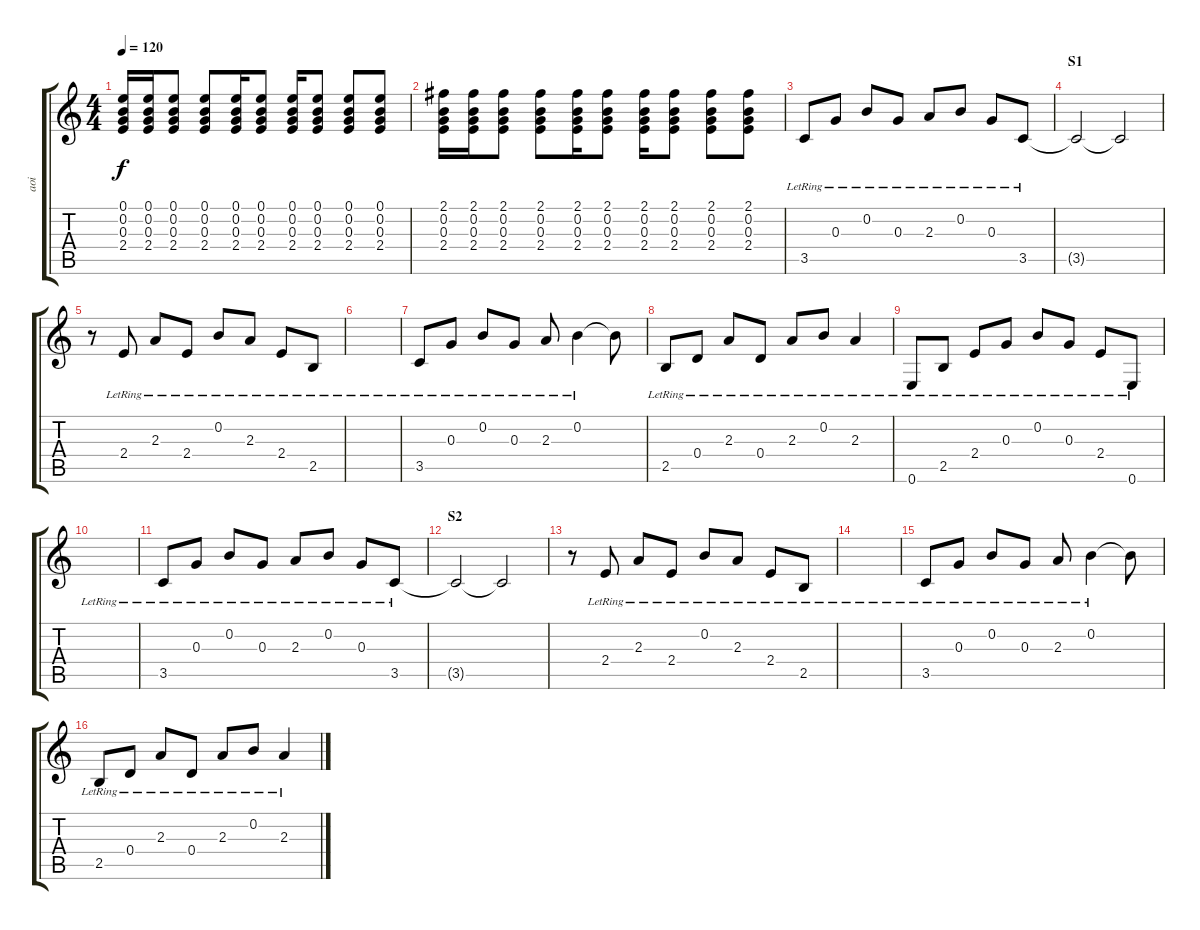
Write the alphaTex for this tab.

\track ("aoi " "aoi ") {instrument acousticguitarsteel}
\staff {score tabs}
\tuning (E4 B3 G3 D3 A2 E2) {hide}
\ts (4 4)
\tempo 120
\clef g2
\ks c
(0.1 0.2 0.3 2.4).16{dy f} (0.1 0.2 0.3 2.4).16 (0.1 0.2 0.3 2.4).8 (0.1 0.2 0.3 2.4).8 (0.1 0.2 0.3 2.4).16 (0.1 0.2 0.3 2.4).8 (0.1 0.2 0.3 2.4).16 (0.1 0.2 0.3 2.4).8 (0.1 0.2 0.3 2.4).8 (0.1 0.2 0.3 2.4).8 |
(2.1 0.2 0.3 2.4).16 (2.1 0.2 0.3 2.4).16 (2.1 0.2 0.3 2.4).8 (2.1 0.2 0.3 2.4).8 (2.1 0.2 0.3 2.4).16 (2.1 0.2 0.3 2.4).8 (2.1 0.2 0.3 2.4).16 (2.1 0.2 0.3 2.4).8 (2.1 0.2 0.3 2.4).8 (2.1 0.2 0.3 2.4).8 |
3.5{lr}.8 0.3{lr}.8 0.2{lr}.8 0.3{lr}.8 2.3{lr}.8 0.2{lr}.8 0.3{lr}.8 3.5{lr}.8 |
\section ("" "S1")
3.5{t}.2 3.5{t}.2 |
r.8 2.4{lr}.8 2.3{lr}.8 2.4{lr}.8 0.2{lr}.8 2.3{lr}.8 2.4{lr}.8 2.5{lr}.8 |
|
3.5{lr}.8 0.3{lr}.8 0.2{lr}.8 0.3{lr}.8 2.3{lr}.8 0.2{lr}.4 0.2{t}.8 |
2.5{lr}.8 0.4{lr}.8 2.3{lr}.8 0.4{lr}.8 2.3{lr}.8 0.2{lr}.8 2.3{lr}.4 |
0.6{lr}.8 2.5{lr}.8 2.4{lr}.8 0.3{lr}.8 0.2{lr}.8 0.3{lr}.8 2.4{lr}.8 0.6{lr}.8 |
|
3.5{lr}.8 0.3{lr}.8 0.2{lr}.8 0.3{lr}.8 2.3{lr}.8 0.2{lr}.8 0.3{lr}.8 3.5{lr}.8 |
\section ("" "S2")
3.5{t}.2 3.5{t}.2 |
r.8 2.4{lr}.8 2.3{lr}.8 2.4{lr}.8 0.2{lr}.8 2.3{lr}.8 2.4{lr}.8 2.5{lr}.8 |
|
3.5{lr}.8 0.3{lr}.8 0.2{lr}.8 0.3{lr}.8 2.3{lr}.8 0.2{lr}.4 0.2{t}.8 |
2.5{lr}.8 0.4{lr}.8 2.3{lr}.8 0.4{lr}.8 2.3{lr}.8 0.2{lr}.8 2.3{lr}.4
